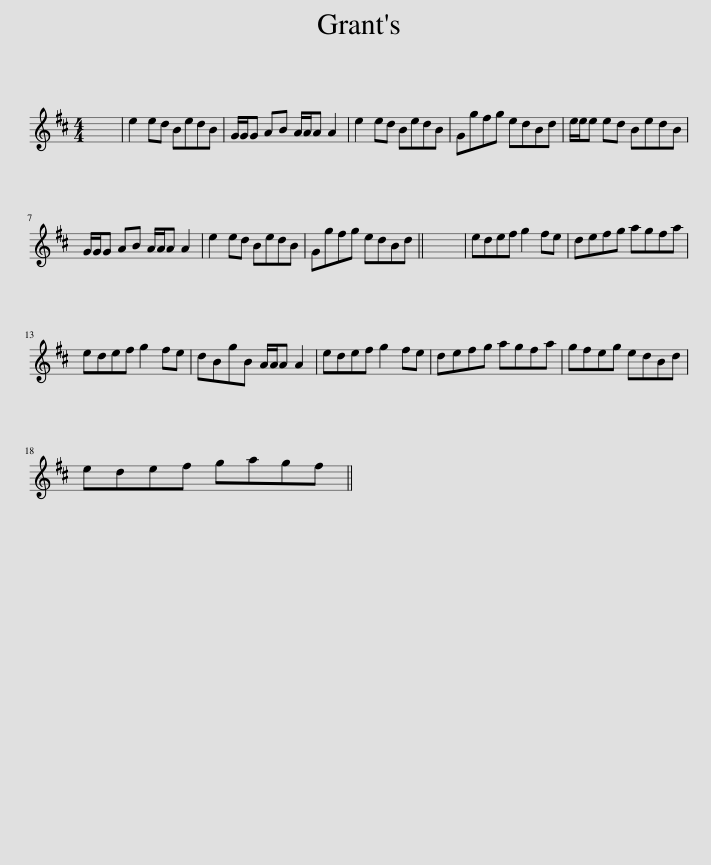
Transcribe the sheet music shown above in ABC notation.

X:1
L:1/8
M:4/4
I:linebreak $
K:D
V:1 treble
V:1
 x8 | e2 ed BedB | G/G/G AB A/A/A A2 | e2 ed BedB | Ggfg edBd | %5
 e/e/e ed BedB |$ G/G/G AB A/A/A A2 | e2 ed BedB | Ggfg edBd || x8 | %10
 edef g2 fe | defg agfa |$ edef g2 fe | dBgB A/A/A A2 | edef g2 fe | %15
 defg agfa | gfeg edBd |$ edef gagf || %18
